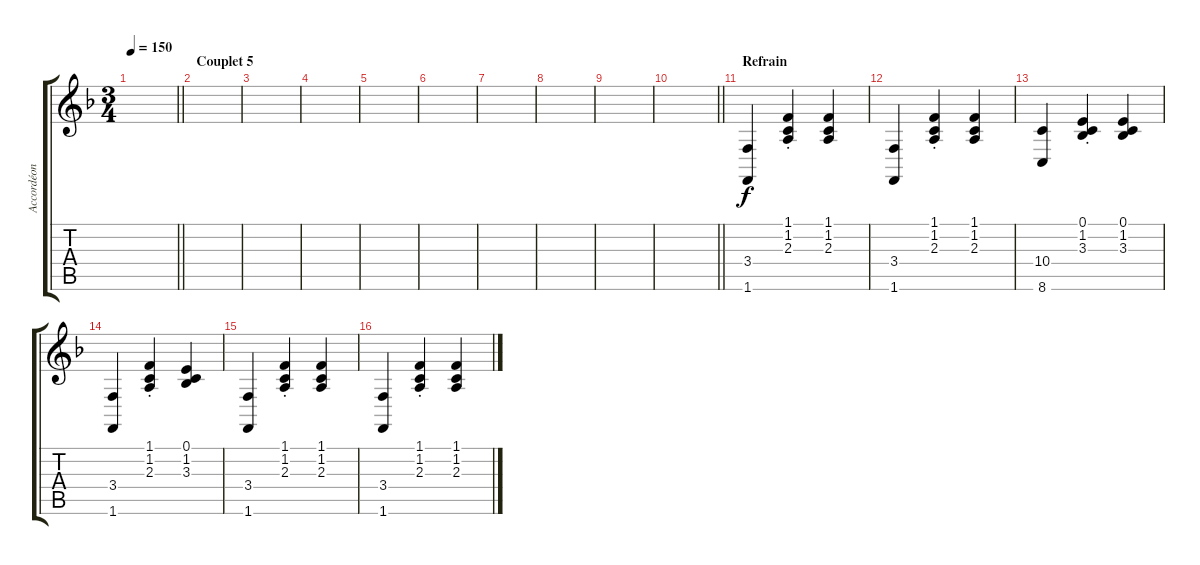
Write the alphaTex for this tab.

\track ("Accordéon" "Accordéon") {instrument accordion}
\staff {score tabs}
\tuning (E4 B3 G3 D3 A2 E2) {hide}
\ts (3 4)
\tempo 150
\clef g2
\barLineRight lightlight
\ks f
|
\section ("" "Couplet 5")
|
|
|
|
|
|
|
|
\barLineRight lightlight
|
\section ("" "Refrain")
(3.4 1.6).4 (1.1{st} 1.2{st} 2.3{st}).4 (1.1 1.2 2.3).4 |
(3.4 1.6).4 (1.1{st} 1.2{st} 2.3{st}).4 (1.1 1.2 2.3).4 |
(10.4 8.6).4 (0.1{st} 1.2{st} 3.3{st}).4 (0.1 1.2 3.3).4 |
(3.4 1.6).4 (1.1{st} 1.2{st} 2.3{st}).4 (0.1 1.2 3.3).4 |
(3.4 1.6).4 (1.1{st} 1.2{st} 2.3{st}).4 (1.1 1.2 2.3).4 |
(3.4 1.6).4 (1.1{st} 1.2{st} 2.3{st}).4 (1.1 1.2 2.3).4
